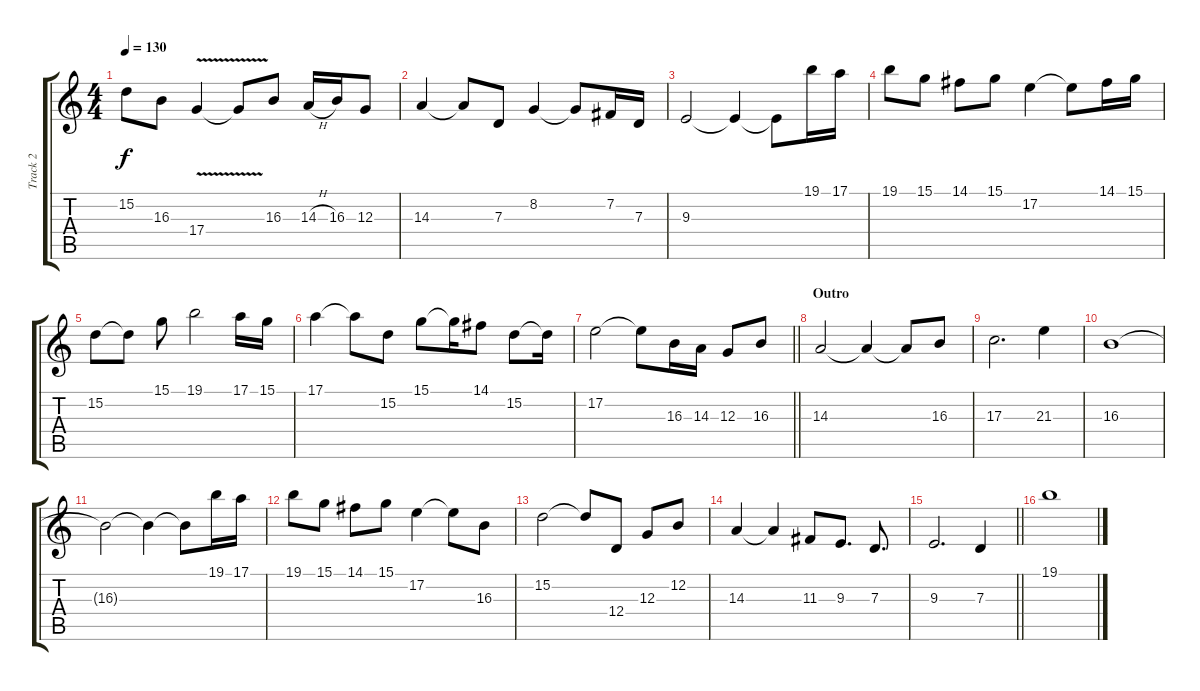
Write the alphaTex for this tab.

\track ("Track 2" "Track 2") {instrument flute}
\staff {score tabs}
\tuning (E4 B3 G3 D3 A2 E2) {hide}
\ts (4 4)
\tempo 130
\clef g2
\ks c
15.2.8{dy f} 16.3.8 17.4{v}.4 17.4{v t}.8 16.3.8 14.3{h}.16 16.3.16 12.3.8 |
14.3.4 14.3{t}.8 7.3.8 8.2.4 8.2{t}.8 7.2.16 7.3.16 |
9.3.2 9.3{t}.4 9.3{t}.8 19.1.16 17.1.16 |
19.1.8 15.1.8 14.1.8 15.1.8 17.2.4 17.2{t}.8 14.1.16 15.1.16 |
15.2.8 15.2{t}.8 15.1.8 19.1.2 17.1.16 15.1.16 |
17.1.4 17.1{t}.8 15.2.8 15.1.8 15.1{t}.16 14.1.8 15.2.8 15.2{t}.16 |
\barLineRight lightlight
17.2.2 17.2{t}.8 16.3.16 14.3.16 12.3.8 16.3.8 |
\section ("" "Outro")
14.3.2 14.3{t}.4 14.3{t}.8 16.3.8 |
17.3.2{d} 21.3.4 |
16.3.1 |
16.3{t}.2 16.3{t}.4 16.3{t}.8 19.1.16 17.1.16 |
19.1.8 15.1.8 14.1.8 15.1.8 17.2.4 17.2{t}.8 16.3.8 |
15.2.2 15.2{t}.8 12.4.8 12.3.8 12.2.8 |
14.3.4 14.3{t}.4 11.3.8 9.3.8{d} 7.3.8{d} |
\barLineRight lightlight
9.3.2{d} 7.3.4 |
19.1.1
